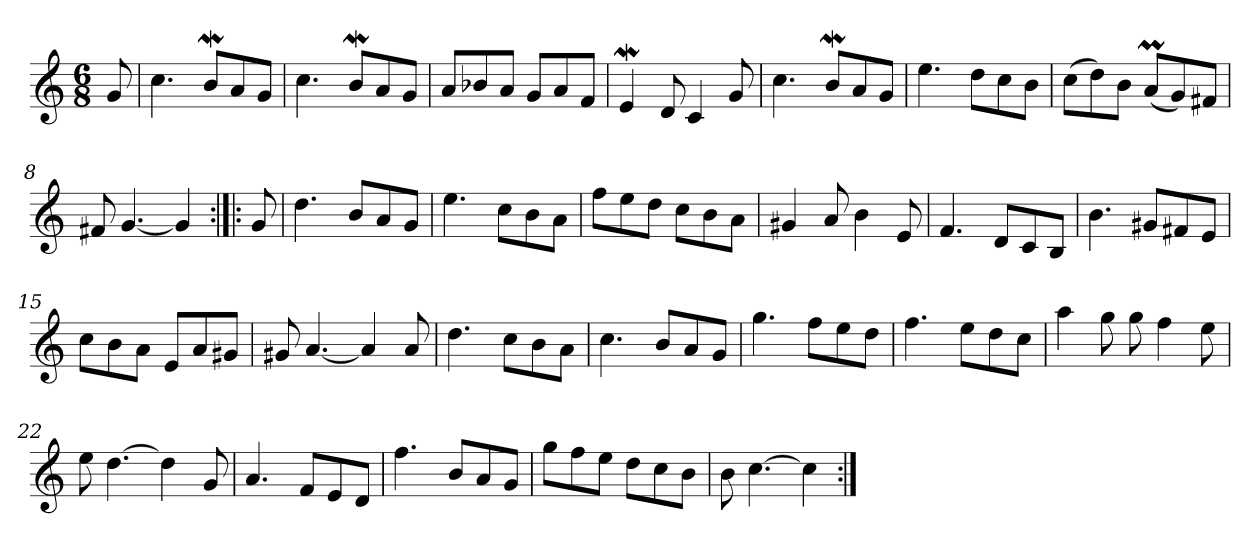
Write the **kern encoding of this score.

**kern
*part1
*staff1
*clefG2
*k[]
*C:
*M6/8
*MM120
=
8g
=1
4.cc
8bW/L
8a/
8g/J
=2
4.cc
8bW/L
8a/
8g/J
=3
8a/L
8b-X/
8a/J
8g/L
8a/
8f/J
=4
4eW
8d
4c
8g
=5
4.cc
8bW/L
8a/
8g/J
=6
4.ee
8dd\L
8cc\
8b\J
=7
(8cc\L
8dd\)
8b\J
(8aM/L
8g/)
8f#X/J
=8
8f#X
[4.g
4g]
=:|!|:
8g
=9
4.dd
8b/L
8a/
8g/J
=10
4.ee
8cc\L
8b\
8a\J
=11
8ff\L
8ee\
8dd\J
8cc\L
8b\
8a\J
=12
4g#X
8a
4b
8e
=13
4.f
8d/L
8c/
8B/J
=14
4.b
8g#X/L
8f#X/
8e/J
=15
8cc\L
8b\
8a\J
8e/L
8a/
8g#X/J
=16
8g#X
[4.a
4a]
8a
=17
4.dd
8cc\L
8b\
8a\J
=18
4.cc
8b/L
8a/
8g/J
=19
4.gg
8ff\L
8ee\
8dd\J
=20
4.ff
8ee\L
8dd\
8cc\J
=21
4aa
8gg
8gg
4ff
8ee
=22
8ee
[4.dd
4dd]
8g
=23
4.a
8f/L
8e/
8d/J
=24
4.ff
8b/L
8a/
8g/J
=25
8gg\L
8ff\
8ee\J
8dd\L
8cc\
8b\J
=26
8b
[4.cc
4cc]
=:|!
*-
